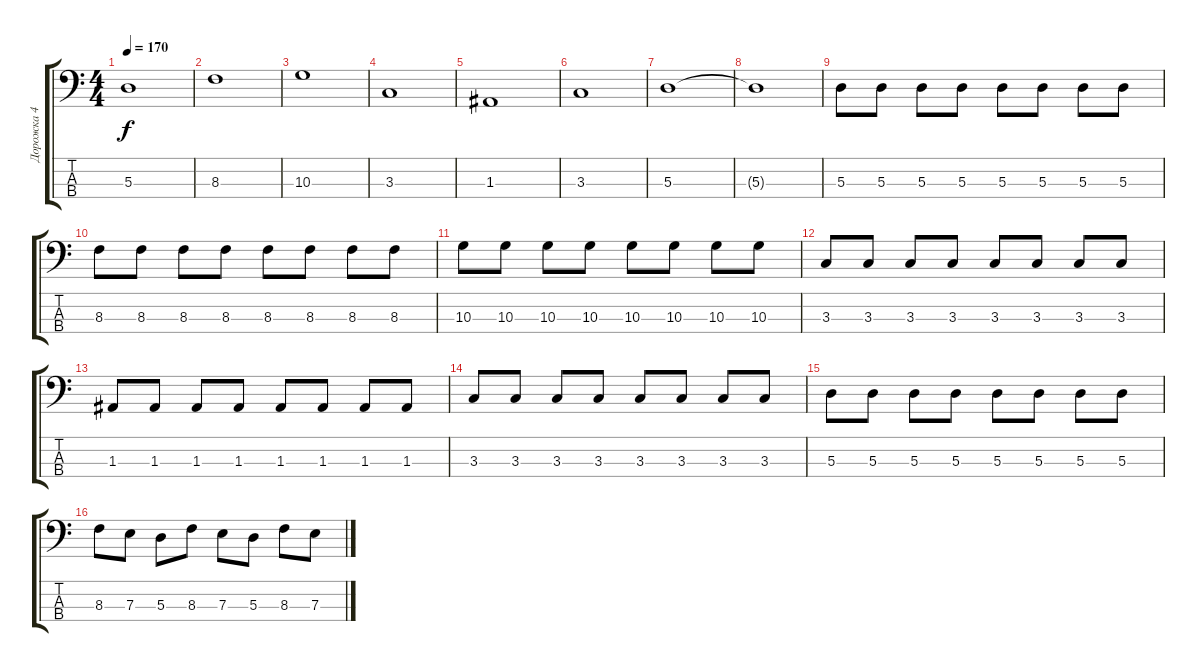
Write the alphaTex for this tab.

\track ("Дорожка 4" "Дорожка 4") {instrument electricbassfinger}
\staff {score tabs}
\tuning (G2 D2 A1 E1) {hide}
\ts (4 4)
\tempo 170
\clef f4
\ks c
5.3.1{dy f} |
8.3.1 |
10.3.1 |
3.3.1 |
1.3.1 |
3.3.1 |
5.3.1 |
5.3{t}.1 |
5.3.8 5.3.8 5.3.8 5.3.8 5.3.8 5.3.8 5.3.8 5.3.8 |
8.3.8 8.3.8 8.3.8 8.3.8 8.3.8 8.3.8 8.3.8 8.3.8 |
10.3.8 10.3.8 10.3.8 10.3.8 10.3.8 10.3.8 10.3.8 10.3.8 |
3.3.8 3.3.8 3.3.8 3.3.8 3.3.8 3.3.8 3.3.8 3.3.8 |
1.3.8 1.3.8 1.3.8 1.3.8 1.3.8 1.3.8 1.3.8 1.3.8 |
3.3.8 3.3.8 3.3.8 3.3.8 3.3.8 3.3.8 3.3.8 3.3.8 |
5.3.8 5.3.8 5.3.8 5.3.8 5.3.8 5.3.8 5.3.8 5.3.8 |
8.3.8 7.3.8 5.3.8 8.3.8 7.3.8 5.3.8 8.3.8 7.3.8
